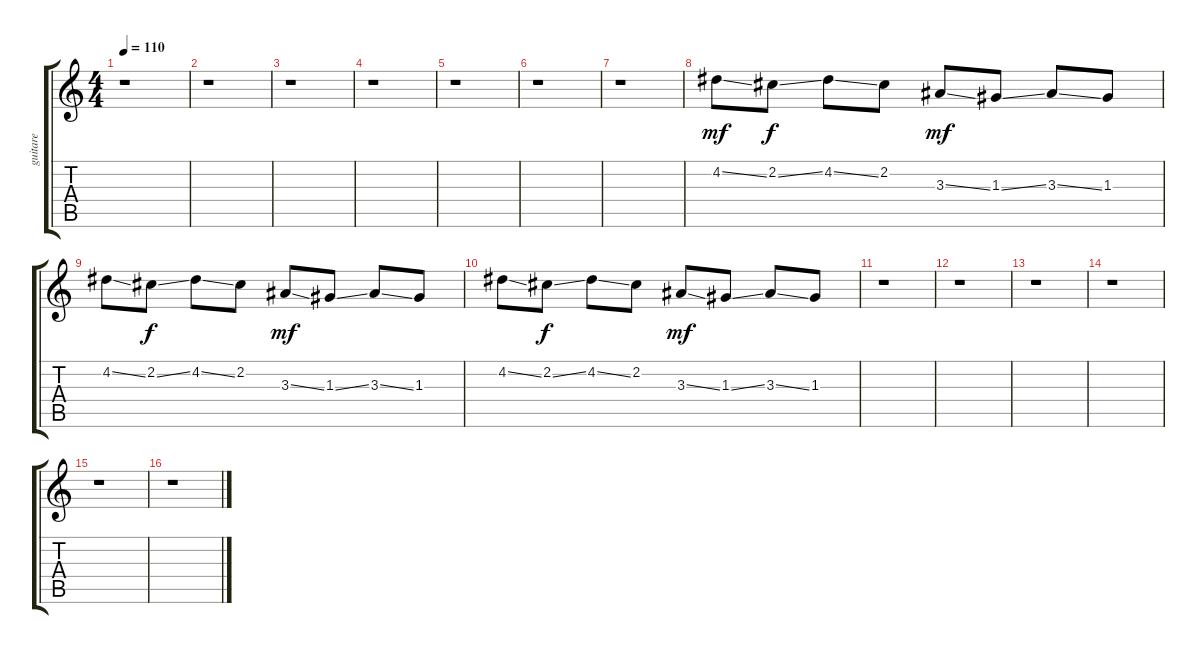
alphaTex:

\track ("guitare" "guitare") {instrument electricguitarjazz}
\staff {score tabs}
\tuning (E4 B3 G3 D3 A2 E2) {hide}
\ts (4 4)
\tempo 110
\clef g2
\ks c
r.1{dy mf instrument electricguitarjazz} |
r.1 |
r.1 |
r.1 |
r.1 |
r.1 |
r.1 |
4.2{ss}.8 2.2{ss}.8{dy f} 4.2{ss}.8 2.2.8 3.3{ss}.8{dy mf} 1.3{ss}.8 3.3{ss}.8 1.3.8 |
4.2{ss}.8 2.2{ss}.8{dy f} 4.2{ss}.8 2.2.8 3.3{ss}.8{dy mf} 1.3{ss}.8 3.3{ss}.8 1.3.8 |
4.2{ss}.8 2.2{ss}.8{dy f} 4.2{ss}.8 2.2.8 3.3{ss}.8{dy mf} 1.3{ss}.8 3.3{ss}.8 1.3.8 |
r.1 |
r.1 |
r.1 |
r.1 |
r.1 |
r.1
